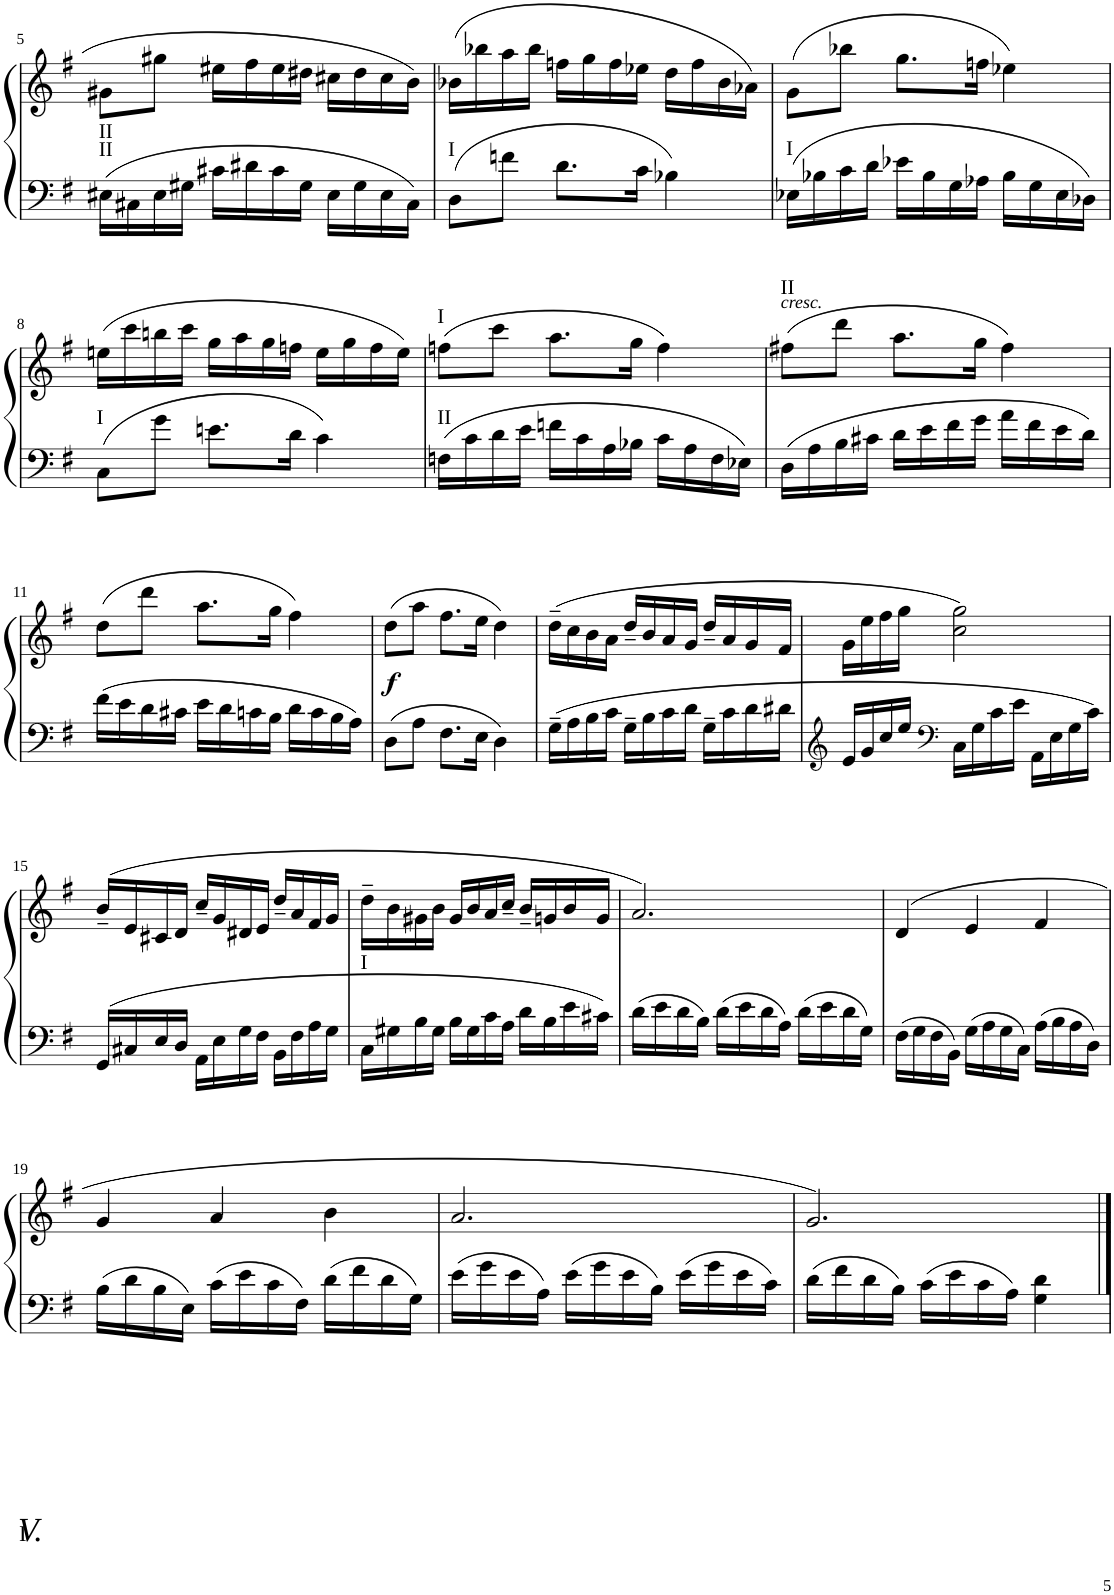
**kern	**kern	**dynam
*part1	*part1	*part1
*staff2	*staff1	*staff1/2
*I"Manual	*	*
!!LO:PB:g=z
*clefF4	*clefG2	*
*k[f#]	*k[f#]	*
*G:	*G:	*
*M3/4	*M3/4	*
=5	=5	=5
!LO:TX:a:t=II	!	!
!LO:TX:a:t=II	!	!
16E#X\LL	8g#X\L	.
16C#X\	.	.
16E#\	8gg#X\J	.
16G#X\JJ	.	.
16c#X\LL	16ee#X\LL	.
16d#X\	16ff#\	.
16c#\	16ee#\	.
16G#\JJ	16dd#X\JJ	.
16E#\LL	16cc#X\LL	.
16G#\	16dd#\	.
16E#\	16cc#\	.
16C#\JJ	16b\JJ	.
=6	=6	=6
!LO:TX:a:t=I	!	!
8D\L	(16b-X\LL	.
.	16bb-X\	.
8fn\J	16aa\	.
.	16bb-\JJ	.
8.d\L	16ffn\LL	.
.	16gg\	.
.	16ff\	.
16c\Jk	16ee-X\JJ	.
4B-X\	16dd\LL	.
.	16ff\	.
.	16b-\	.
.	16a-X\JJ)	.
=7	=7	=7
!LO:TX:a:t=I	!	!
16E-X\LL	(8g\L	.
16B-X\	.	.
16c\	8bb-X\J	.
16d\JJ	.	.
16e-X\LL	8.gg\L	.
16B-\	.	.
16G\	.	.
16A-X\JJ	16ffn\Jk	.
16B-\LL	4ee-X\)	.
16G\	.	.
16E-\	.	.
16D-X\JJ	.	.
!!LO:LB:g=z
=8	=8	=8
!LO:TX:a:t=I	!	!
8C\L	(16een\LL	.
.	16ccc\	.
8g\J	16bbn\	.
.	16ccc\JJ	.
8.en\L	16gg\LL	.
.	16aa\	.
.	16gg\	.
16d\Jk	16ffn\JJ	.
4c\	16ee\LL	.
.	16gg\	.
.	16ff\	.
.	16ee\JJ)	.
=9	=9	=9
!	!LO:TX:a:t=I	!
!LO:TX:a:t=II	!	!
16Fn\LL	(8ffn\L	.
16c\	.	.
16d\	8ccc\J	.
16e\JJ	.	.
16fn\LL	8.aa\L	.
16c\	.	.
16A\	.	.
16B-X\JJ	16gg\Jk	.
16c\LL	4ff\)	.
16A\	.	.
16F\	.	.
16E-X\JJ	.	.
=10	=10	=10
!	!LO:TX:a:i:t=cresc.	!
!	!LO:TX:a:t=II	!
16D\LL	(8ff#X\L	.
16A\	.	.
16B\	8ddd\J	.
16c#X\JJ	.	.
16d\LL	8.aa\L	.
16e\	.	.
16f#\	.	.
16g\JJ	16gg\Jk	.
16a\LL	4ff#\)	.
16f#\	.	.
16e\	.	.
16d\JJ	.	.
!!LO:LB:g=z
=11	=11	=11
16f#\LL	(8dd\L	.
16e\	.	.
16d\	8ddd\J	.
16c#X\JJ	.	.
16e\LL	8.aa\L	.
16d\	.	.
16cn\	.	.
16B\JJ	16gg\Jk	.
16d\LL	4ff#\)	.
16c\	.	.
16B\	.	.
16A\JJ	.	.
=12	=12	=12
!	!	!LO:DY:b
8D\L	(8dd\L	f
8A\J	8aa\J	.
8.F#\L	8.ff#\L	.
16E\Jk	16ee\Jk	.
4D\	4dd\)	.
=13	=13	=13
16G~\LL	(16dd~\LL	.
16A\	16cc\	.
16B\	16b\	.
16c\JJ	16a\JJ	.
16G~\LL	16dd~/LL	.
16B\	16b/	.
16c\	16a/	.
16d\JJ	16g/JJ	.
16G~\LL	16dd~/LL	.
16c\	16a/	.
16d\	16g/	.
16d#X\JJ	16f#/JJ	.
=14	=14	=14
*clefG2	*	*
16e/LL	16g\LL	.
16g/	16ee\	.
16cc/	16ff#\	.
16ee/JJ	16gg\JJ	.
*clefF4	*	*
16C\LL	2cc\ 2gg\)	.
16G\	.	.
16c\	.	.
16e\JJ	.	.
16AA\LL	.	.
16E\	.	.
16G\	.	.
16c\JJ	.	.
!!LO:LB:g=z
=15	=15	=15
16GG/LL	(16b~/LL	.
16C#X/	16e/	.
16E/	16c#X/	.
16D/JJ	16d/JJ	.
16AA\LL	16cc~/LL	.
16E\	16g/	.
16G\	16d#X/	.
16F#\JJ	16e/JJ	.
16BB\LL	16dd~/LL	.
16F#\	16a/	.
16A\	16f#/	.
16G\JJ	16g/JJ	.
=16	=16	=16
!LO:TX:a:t=I	!	!
16C\LL	16dd~\LL	.
16G#X\	16b\	.
16B\	16g#X\	.
16G#\JJ	16b\JJ	.
16B\LL	16g#/LL	.
16G#\	16b/	.
16c\	16a/	.
16A\JJ	16cc~/JJ	.
16d\LL	16b~/LL	.
16B\	16gn/	.
16e\	16b/	.
16c#X\JJ	16g/JJ	.
=17	=17	=17
16d\LL	2.a/)	.
16e\	.	.
16d\	.	.
16B\JJ	.	.
16d\LL	.	.
16e\	.	.
16d\	.	.
16A\JJ	.	.
16d\LL	.	.
16e\	.	.
16d\	.	.
16G\JJ	.	.
=18	=18	=18
16F#\LL	(4d/	.
16G\	.	.
16F#\	.	.
16BB\JJ	.	.
16G\LL	4e/	.
16A\	.	.
16G\	.	.
16C\JJ	.	.
16A\LL	4f#/	.
16B\	.	.
16A\	.	.
16D\JJ	.	.
!!LO:LB:g=z
=19	=19	=19
16B\LL	4g/	.
16d\	.	.
16B\	.	.
16E\JJ	.	.
16c\LL	4a/	.
16e\	.	.
16c\	.	.
16F#\JJ	.	.
16d\LL	4b\	.
16f#\	.	.
16d\	.	.
16G\JJ	.	.
=20	=20	=20
16e\LL	2.a/	.
16g\	.	.
16e\	.	.
16A\JJ	.	.
16e\LL	.	.
16g\	.	.
16e\	.	.
16B\JJ	.	.
16e\LL	.	.
16g\	.	.
16e\	.	.
16c\JJ	.	.
=21	=21	=21
16d\LL	2.g/)	.
16f#\	.	.
16d\	.	.
16B\JJ	.	.
16c\LL	.	.
16e\	.	.
16c\	.	.
16A\JJ	.	.
4G\ 4d\	.	.
==	==	==
*-	*-	*-
